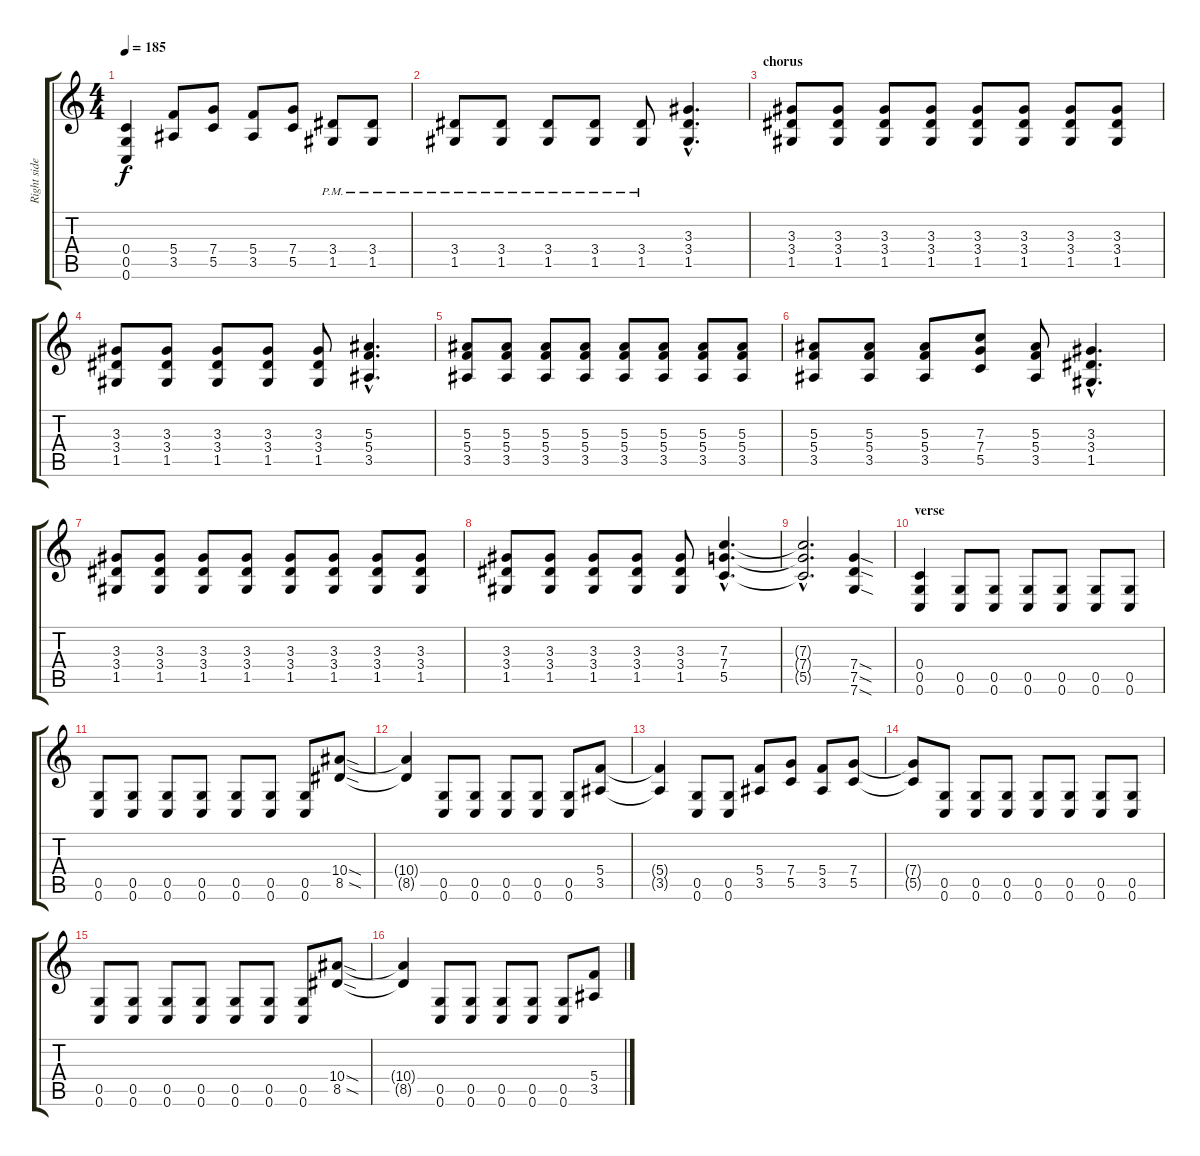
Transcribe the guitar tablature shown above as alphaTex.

\track ("Right side" "Right side") {instrument distortionguitar}
\staff {score tabs}
\tuning (D4 A3 F3 C3 G2 C2) {hide}
\ts (4 4)
\tempo 185
\clef g2
\ks c
(0.4 0.5 0.6).4{dy f} (5.4 3.5).8 (7.4 5.5).8 (5.4 3.5).8 (7.4 5.5).8 (3.4{pm} 1.5{pm}).8 (3.4{pm} 1.5{pm}).8 |
(3.4{pm} 1.5{pm}).8 (3.4{pm} 1.5{pm}).8 (3.4{pm} 1.5{pm}).8 (3.4{pm} 1.5{pm}).8 (3.4{pm} 1.5{pm}).8 (3.3{hac} 3.4{hac} 1.5{hac}).4{d} |
\section ("" "chorus")
(3.3 3.4 1.5).8 (3.3 3.4 1.5).8 (3.3 3.4 1.5).8 (3.3 3.4 1.5).8 (3.3 3.4 1.5).8 (3.3 3.4 1.5).8 (3.3 3.4 1.5).8 (3.3 3.4 1.5).8 |
(3.3 3.4 1.5).8 (3.3 3.4 1.5).8 (3.3 3.4 1.5).8 (3.3 3.4 1.5).8 (3.3 3.4 1.5).8 (5.3{hac} 5.4{hac} 3.5{hac}).4{d} |
(5.3 5.4 3.5).8 (5.3 5.4 3.5).8 (5.3 5.4 3.5).8 (5.3 5.4 3.5).8 (5.3 5.4 3.5).8 (5.3 5.4 3.5).8 (5.3 5.4 3.5).8 (5.3 5.4 3.5).8 |
(5.3 5.4 3.5).8 (5.3 5.4 3.5).8 (5.3 5.4 3.5).8 (7.3 7.4 5.5).8 (5.3 5.4 3.5).8 (3.3{hac} 3.4{hac} 1.5{hac}).4{d} |
(3.3 3.4 1.5).8 (3.3 3.4 1.5).8 (3.3 3.4 1.5).8 (3.3 3.4 1.5).8 (3.3 3.4 1.5).8 (3.3 3.4 1.5).8 (3.3 3.4 1.5).8 (3.3 3.4 1.5).8 |
(3.3 3.4 1.5).8 (3.3 3.4 1.5).8 (3.3 3.4 1.5).8 (3.3 3.4 1.5).8 (3.3 3.4 1.5).8 (7.3{hac} 7.4{hac} 5.5{hac}).4{d} |
(7.3{hac t} 7.4{hac t} 5.5{hac t}).2{d} (7.4{sod} 7.5{sod} 7.6{sod}).4 |
\section ("" "verse")
(0.4 0.5 0.6).4 (0.5 0.6).8 (0.5 0.6).8 (0.5 0.6).8 (0.5 0.6).8 (0.5 0.6).8 (0.5 0.6).8 |
(0.5 0.6).8 (0.5 0.6).8 (0.5 0.6).8 (0.5 0.6).8 (0.5 0.6).8 (0.5 0.6).8 (0.5 0.6).8 (10.4{sod} 8.5{sod}).8 |
(10.4{t} 8.5{t}).4 (0.5 0.6).8 (0.5 0.6).8 (0.5 0.6).8 (0.5 0.6).8 (0.5 0.6).8 (5.4 3.5).8 |
(5.4{t} 3.5{t}).4 (0.5 0.6).8 (0.5 0.6).8 (5.4 3.5).8 (7.4 5.5).8 (5.4 3.5).8 (7.4 5.5).8 |
(7.4{t} 5.5{t}).8 (0.5 0.6).8 (0.5 0.6).8 (0.5 0.6).8 (0.5 0.6).8 (0.5 0.6).8 (0.5 0.6).8 (0.5 0.6).8 |
(0.5 0.6).8 (0.5 0.6).8 (0.5 0.6).8 (0.5 0.6).8 (0.5 0.6).8 (0.5 0.6).8 (0.5 0.6).8 (10.4{sod} 8.5{sod}).8 |
(10.4{t} 8.5{t}).4 (0.5 0.6).8 (0.5 0.6).8 (0.5 0.6).8 (0.5 0.6).8 (0.5 0.6).8 (5.4 3.5).8
